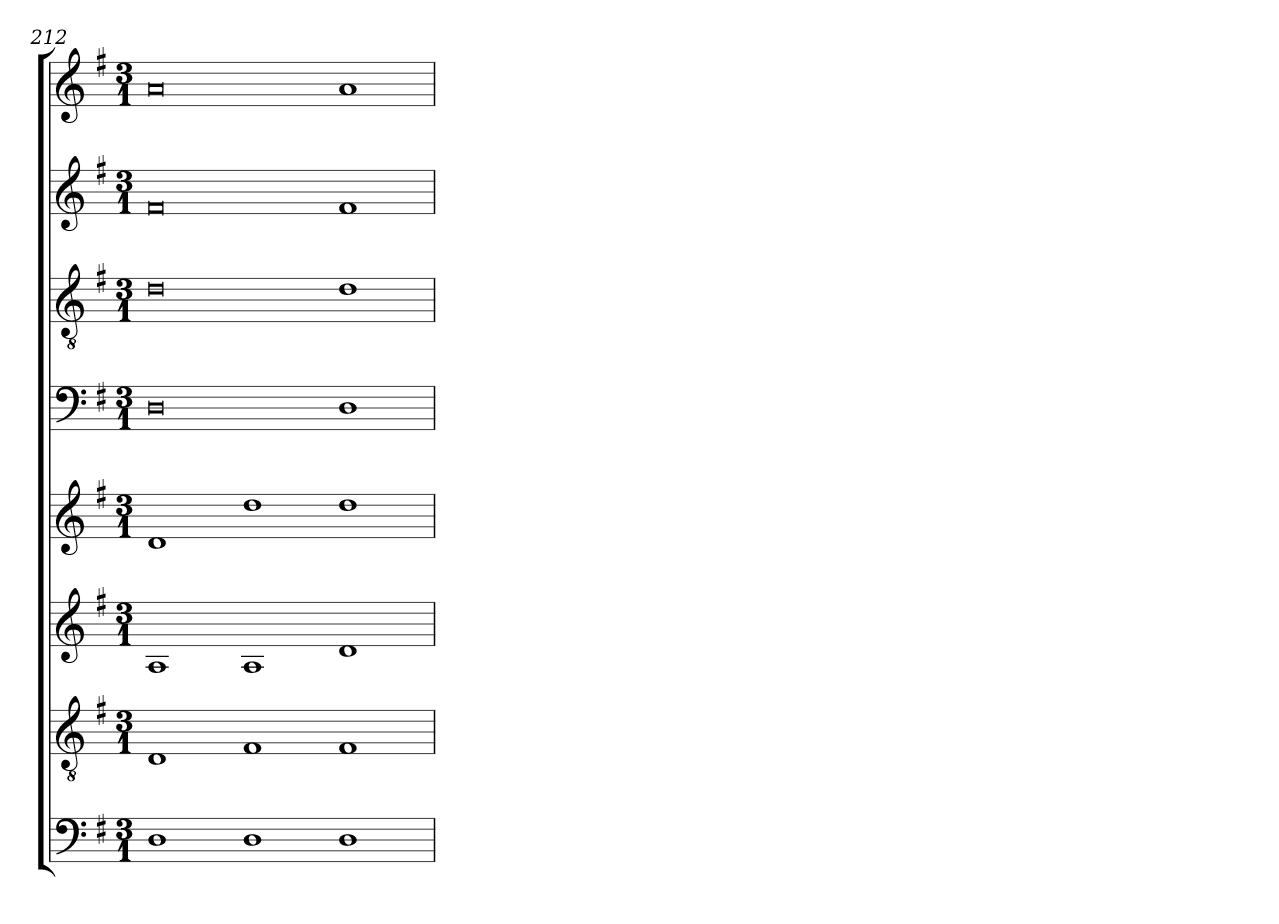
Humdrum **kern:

**kern	**kern	**kern	**kern	**kern	**kern	**kern	**kern
*part8	*part7	*part6	*part5	*part4	*part3	*part2	*part1
*staff8	*staff7	*staff6	*staff5	*staff4	*staff3	*staff2	*staff1
*clefF4	*clefGv2	*clefG2	*clefG2	*clefF4	*clefGv2	*clefG2	*clefG2
*k[f#]	*k[f#]	*k[f#]	*k[f#]	*k[f#]	*k[f#]	*k[f#]	*k[f#]
*G:	*G:	*G:	*G:	*G:	*G:	*G:	*G:
*M3/1	*M3/1	*M3/1	*M3/1	*M3/1	*M3/1	*M3/1	*M3/1
=212	=212	=212	=212	=212	=212	=212	=212
1D	1D	1A	1d	0D	0d	0f#	0a
1D	1F#	1A	1dd	.	.	.	.
1D	1F#	1d	1dd	1D	1d	1f#	1a
=	=	=	=	=	=	=	=
*-	*-	*-	*-	*-	*-	*-	*-
